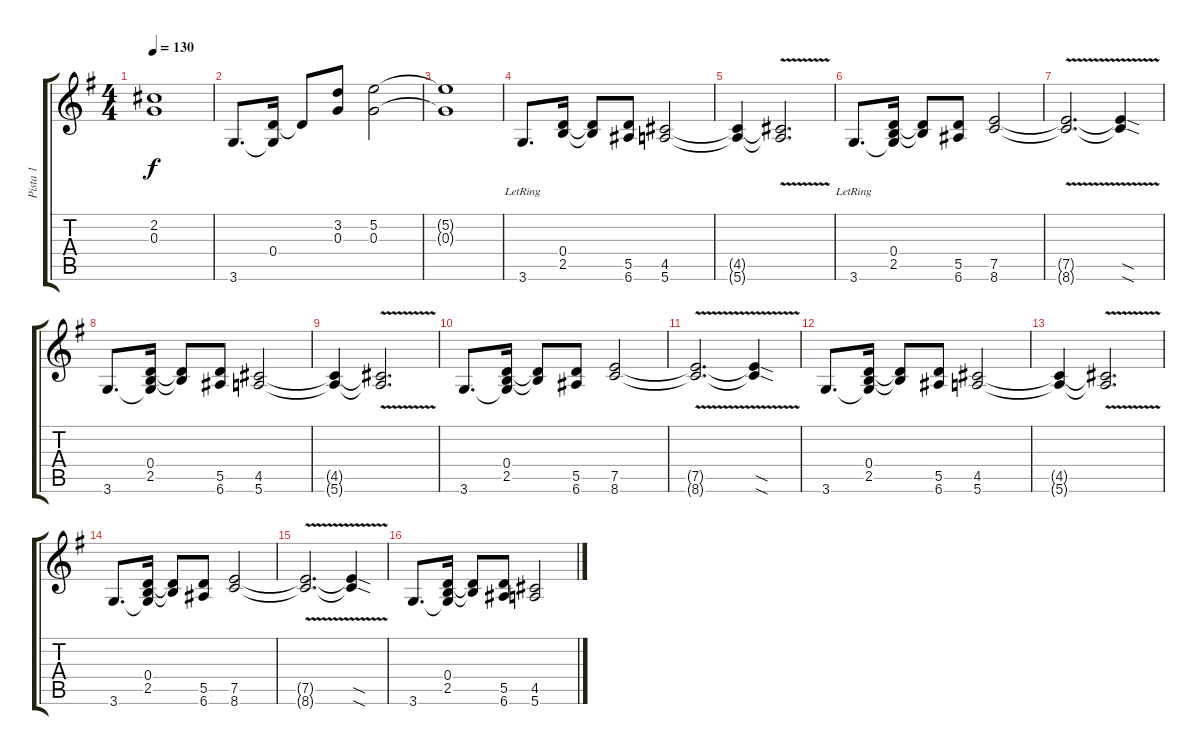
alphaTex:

\track ("Pista 1" "Pista 1") {instrument distortionguitar}
\staff {score tabs}
\tuning (E4 B3 G3 D3 A2 E2) {hide}
\ts (4 4)
\tempo 130
\clef g2
\ks g
(2.2{t} 0.3{t}).1{dy f} |
3.6.8{d} (0.4 3.6{t}).16 0.4{t}.8 (3.2 0.3).8 (5.2 0.3).2 |
(5.2{t} 0.3{t}).1 |
3.6{lr}.8{d instrument distortionguitar} (0.4 2.5).16 (0.4{t} 2.5{t}).8 (5.5 6.6).8 (4.5 5.6).2 |
(4.5{t} 5.6{t}).4 (4.5{v t} 5.6{v t}).2{d} |
3.6{lr}.8{d} (0.4 2.5 3.6{t}).16 (0.4{t} 2.5{t}).8 (5.5 6.6).8 (7.5 8.6).2 |
(7.5{v t} 8.6{v t}).2{d} (7.5{sod t} 8.6{sod t}).4 |
3.6.8{d} (0.4 2.5 3.6{t}).16 (0.4{t} 2.5{t}).8 (5.5 6.6).8 (4.5 5.6).2 |
(4.5{t} 5.6{t}).4 (4.5{v t} 5.6{v t}).2{d} |
3.6.8{d} (0.4 2.5 3.6{t}).16 (0.4{t} 2.5{t}).8 (5.5 6.6).8 (7.5 8.6).2 |
(7.5{v t} 8.6{v t}).2{d} (7.5{sod t} 8.6{sod t}).4 |
3.6.8{d} (0.4 2.5 3.6{t}).16 (0.4{t} 2.5{t}).8 (5.5 6.6).8 (4.5 5.6).2 |
(4.5{t} 5.6{t}).4 (4.5{v t} 5.6{v t}).2{d} |
3.6.8{d} (0.4 2.5 3.6{t}).16 (0.4{t} 2.5{t}).8 (5.5 6.6).8 (7.5 8.6).2 |
(7.5{v t} 8.6{v t}).2{d} (7.5{sod t} 8.6{sod t}).4 |
3.6.8{d} (0.4 2.5 3.6{t}).16 (0.4{t} 2.5{t}).8 (5.5 6.6).8 (4.5 5.6).2
